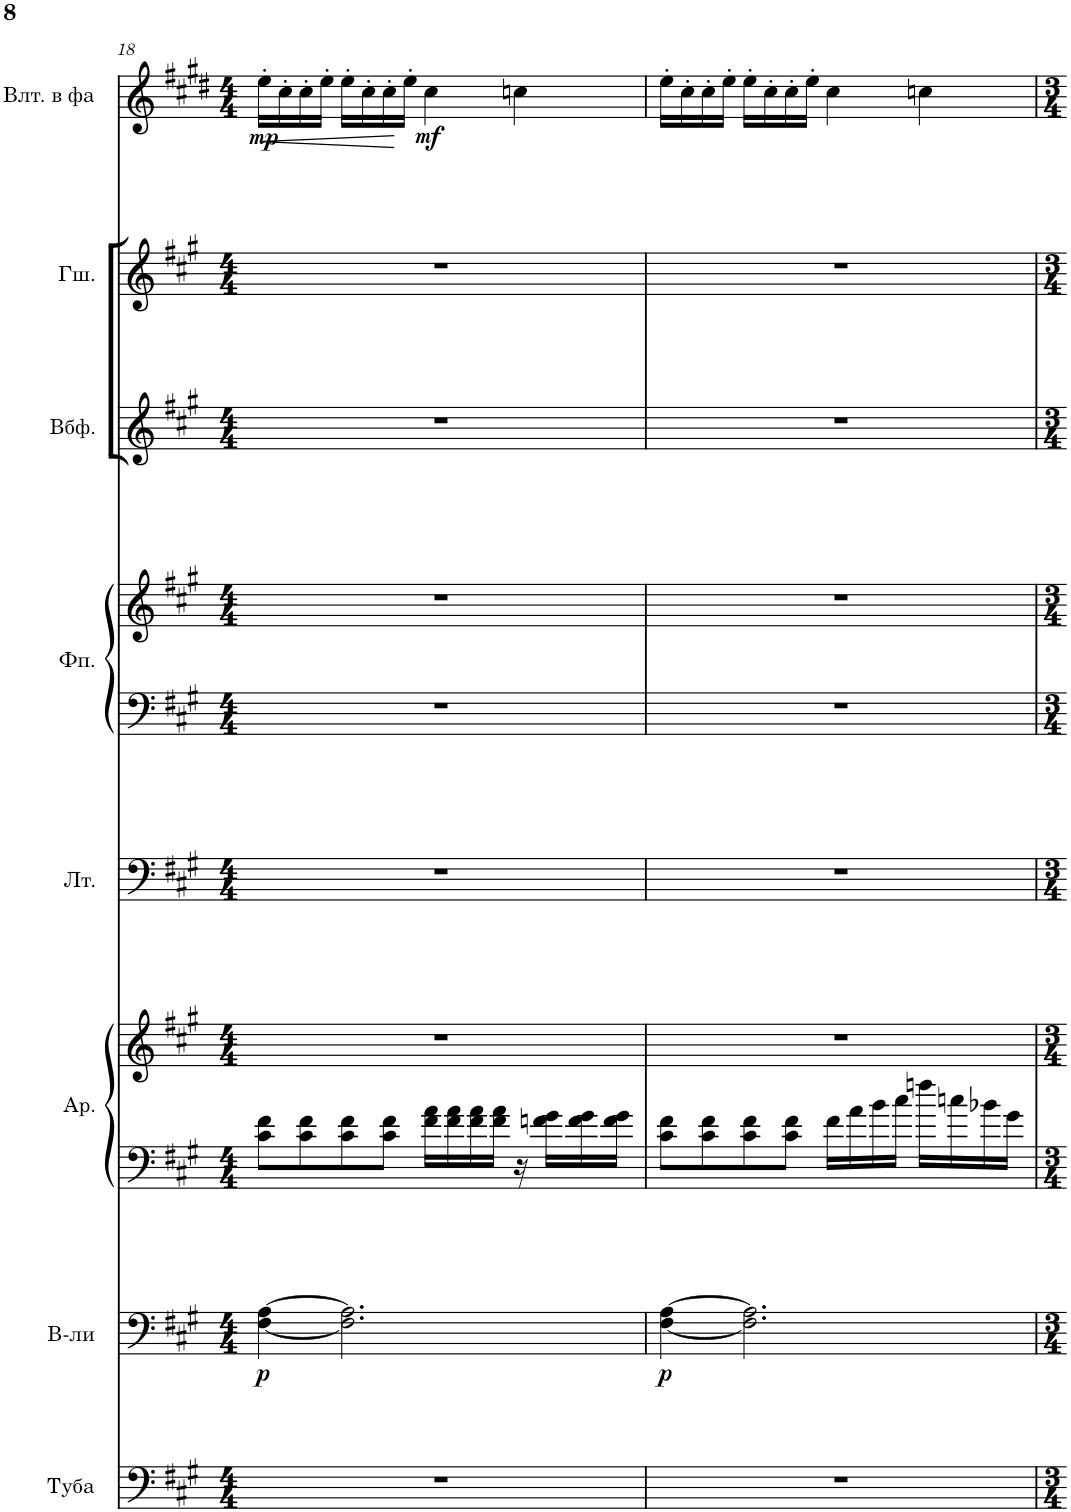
**kern	**kern	**dynam	**kern	**kern	**kern	**kern	**kern	**kern	**kern	**kern	**dynam
*part8	*part7	*part7	*part6	*part6	*part5	*part4	*part4	*part3	*part2	*part1	*part1
*staff10	*staff9	*staff9	*staff8	*staff7	*staff6	*staff5	*staff4	*staff3	*staff2	*staff1	*staff1
*I"Туба	*I"Виолончели	*	*I"Арфа	*	*I"Литавры	*I"Фортепиано	*	*I"Вибрафон	*I"Глокеншпиль	*I"Валторна в фа	*
!!LO:PB:g=z
*clefF4	*clefF4	*	*clefF4	*clefG2	*clefF4	*clefF4	*clefG2	*clefG2	*clefG2	*clefG2	*
*	*	*	*	*	*	*	*	*	*Trd-14c-24	*Trd4c7	*
*k[f#c#g#]	*k[f#c#g#]	*	*k[f#c#g#]	*k[f#c#g#]	*k[f#c#g#]	*k[f#c#g#]	*k[f#c#g#]	*k[f#c#g#]	*k[f#c#g#]	*k[f#c#g#d#]	*
*M4/4	*M4/4	*	*M4/4	*M4/4	*M4/4	*M4/4	*M4/4	*M4/4	*M4/4	*M4/4	*
=18	=18	=18	=18	=18	=18	=18	=18	=18	=18	=18	=18
!	!	!LO:DY:b	!	!	!	!	!	!	!	!	!LO:DY:b
1r	[4F#\ [4A\	p	8c#\ 8f#\L	1r	1r	1r	1r	1r	1r	16ee'\LL	mp
.	.	.	.	.	.	.	.	.	.	16cc#'\	.
!	!	!	!	!	!	!	!	!	!	!	!LO:HP:b
.	.	.	8c#\ 8f#\	.	.	.	.	.	.	16cc#'\	<
.	.	.	.	.	.	.	.	.	.	16ee'\JJ	.
.	2.F#\] 2.A\]	.	8c#\ 8f#\	.	.	.	.	.	.	16ee'\LL	.
.	.	.	.	.	.	.	.	.	.	16cc#'\	.
.	.	.	8c#\ 8f#\J	.	.	.	.	.	.	16cc#'\	.
.	.	.	.	.	.	.	.	.	.	16ee'\JJ	[
!	!	!	!	!	!	!	!	!	!	!	!LO:DY:b
.	.	.	16f#\ 16a\LL	.	.	.	.	.	.	4cc#\	mf
.	.	.	16f#\ 16a\	.	.	.	.	.	.	.	.
.	.	.	16f#\ 16a\	.	.	.	.	.	.	.	.
.	.	.	16f#\ 16a\JJ	.	.	.	.	.	.	.	.
.	.	.	16r	.	.	.	.	.	.	4ccn\	.
.	.	.	16fn\ 16g#\LL	.	.	.	.	.	.	.	.
.	.	.	16f\ 16g#\	.	.	.	.	.	.	.	.
.	.	.	16f\ 16g#\JJ	.	.	.	.	.	.	.	.
=19	=19	=19	=19	=19	=19	=19	=19	=19	=19	=19	=19
!	!	!LO:DY:b	!	!	!	!	!	!	!	!	!
1r	[4F#\ [4A\	p	8c#\ 8f#\L	1r	1r	1r	1r	1r	1r	16ee'\LL	.
.	.	.	.	.	.	.	.	.	.	16cc#'\	.
.	.	.	8c#\ 8f#\	.	.	.	.	.	.	16cc#'\	.
.	.	.	.	.	.	.	.	.	.	16ee'\JJ	.
.	2.F#\] 2.A\]	.	8c#\ 8f#\	.	.	.	.	.	.	16ee'\LL	.
.	.	.	.	.	.	.	.	.	.	16cc#'\	.
.	.	.	8c#\ 8f#\J	.	.	.	.	.	.	16cc#'\	.
.	.	.	.	.	.	.	.	.	.	16ee'\JJ	.
.	.	.	16f#\LL	.	.	.	.	.	.	4cc#\	.
.	.	.	16a\	.	.	.	.	.	.	.	.
.	.	.	16b\	.	.	.	.	.	.	.	.
.	.	.	16cc#\JJ	.	.	.	.	.	.	.	.
.	.	.	16ffn\LL	.	.	.	.	.	.	4ccn\	.
.	.	.	16ccn\	.	.	.	.	.	.	.	.
.	.	.	16b-X\	.	.	.	.	.	.	.	.
.	.	.	16g#\JJ	.	.	.	.	.	.	.	.
=	=	=	=	=	=	=	=	=	=	=	=
*-	*-	*-	*-	*-	*-	*-	*-	*-	*-	*-	*-
